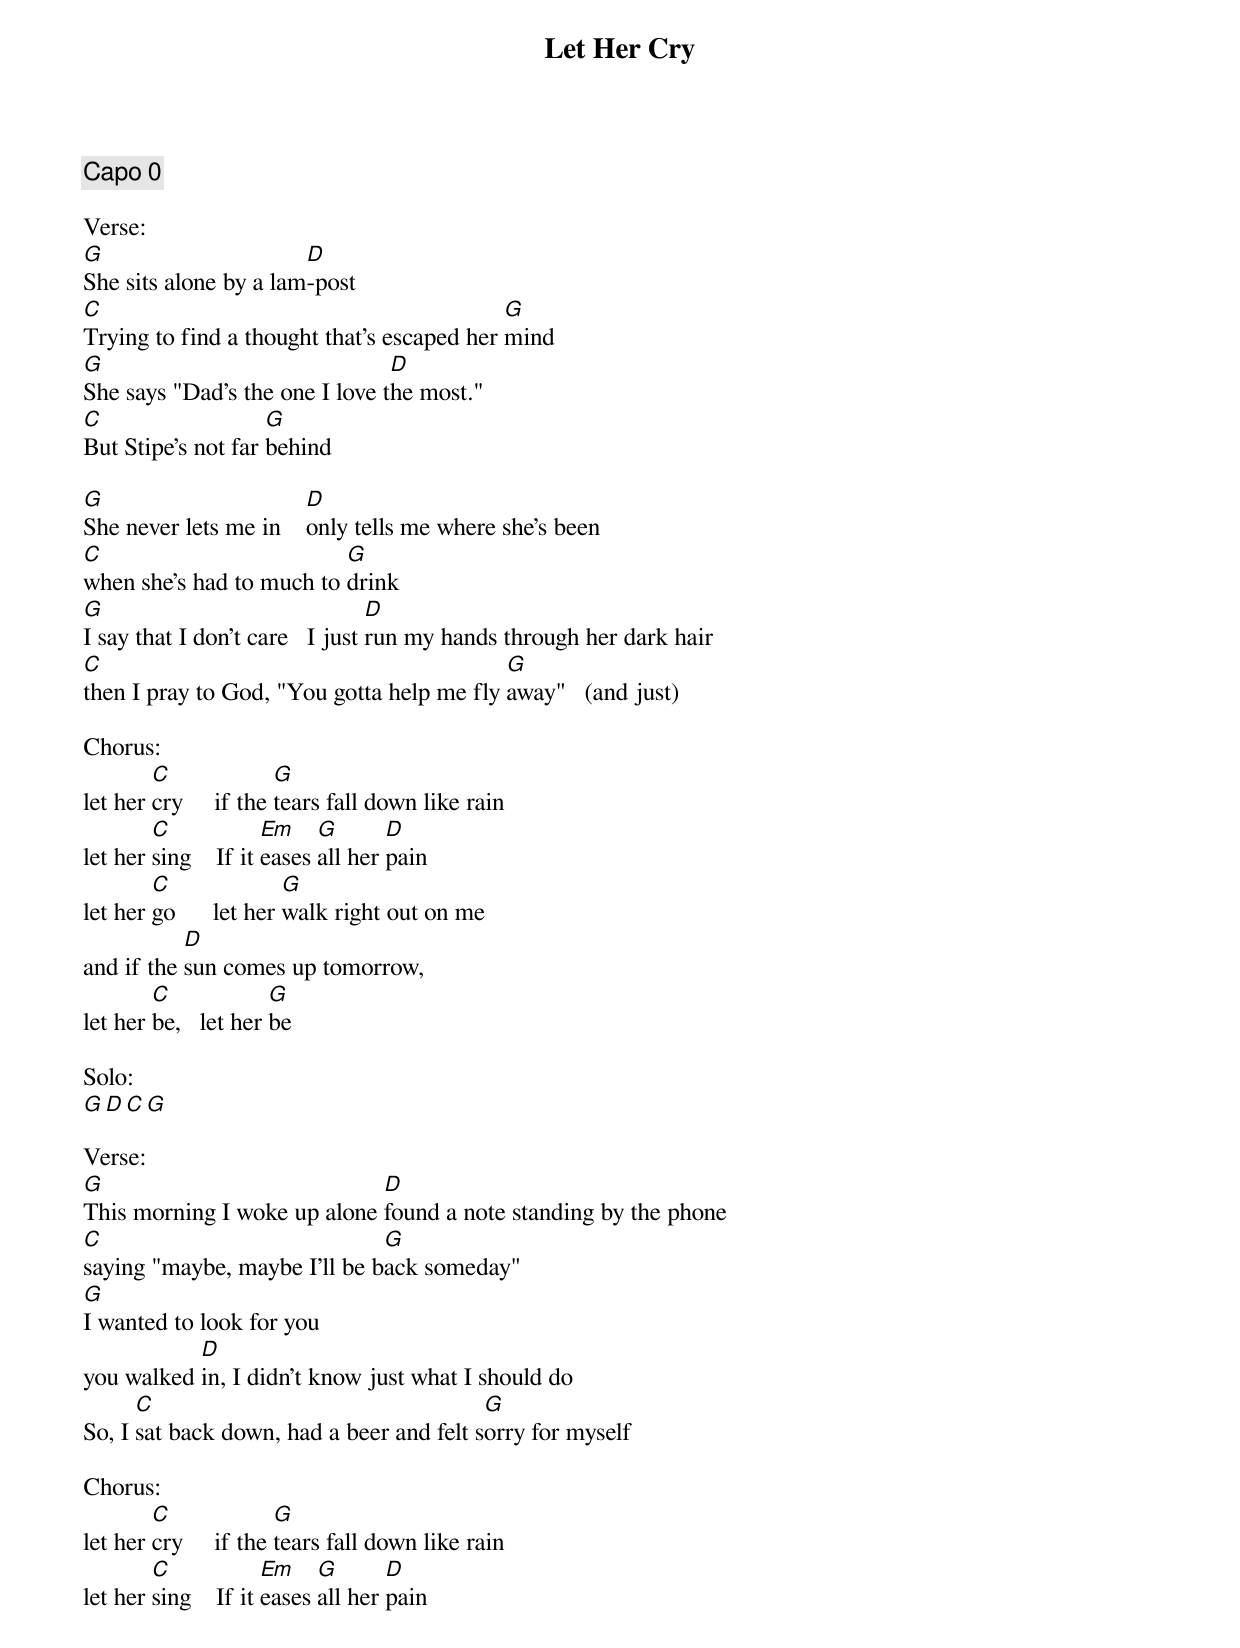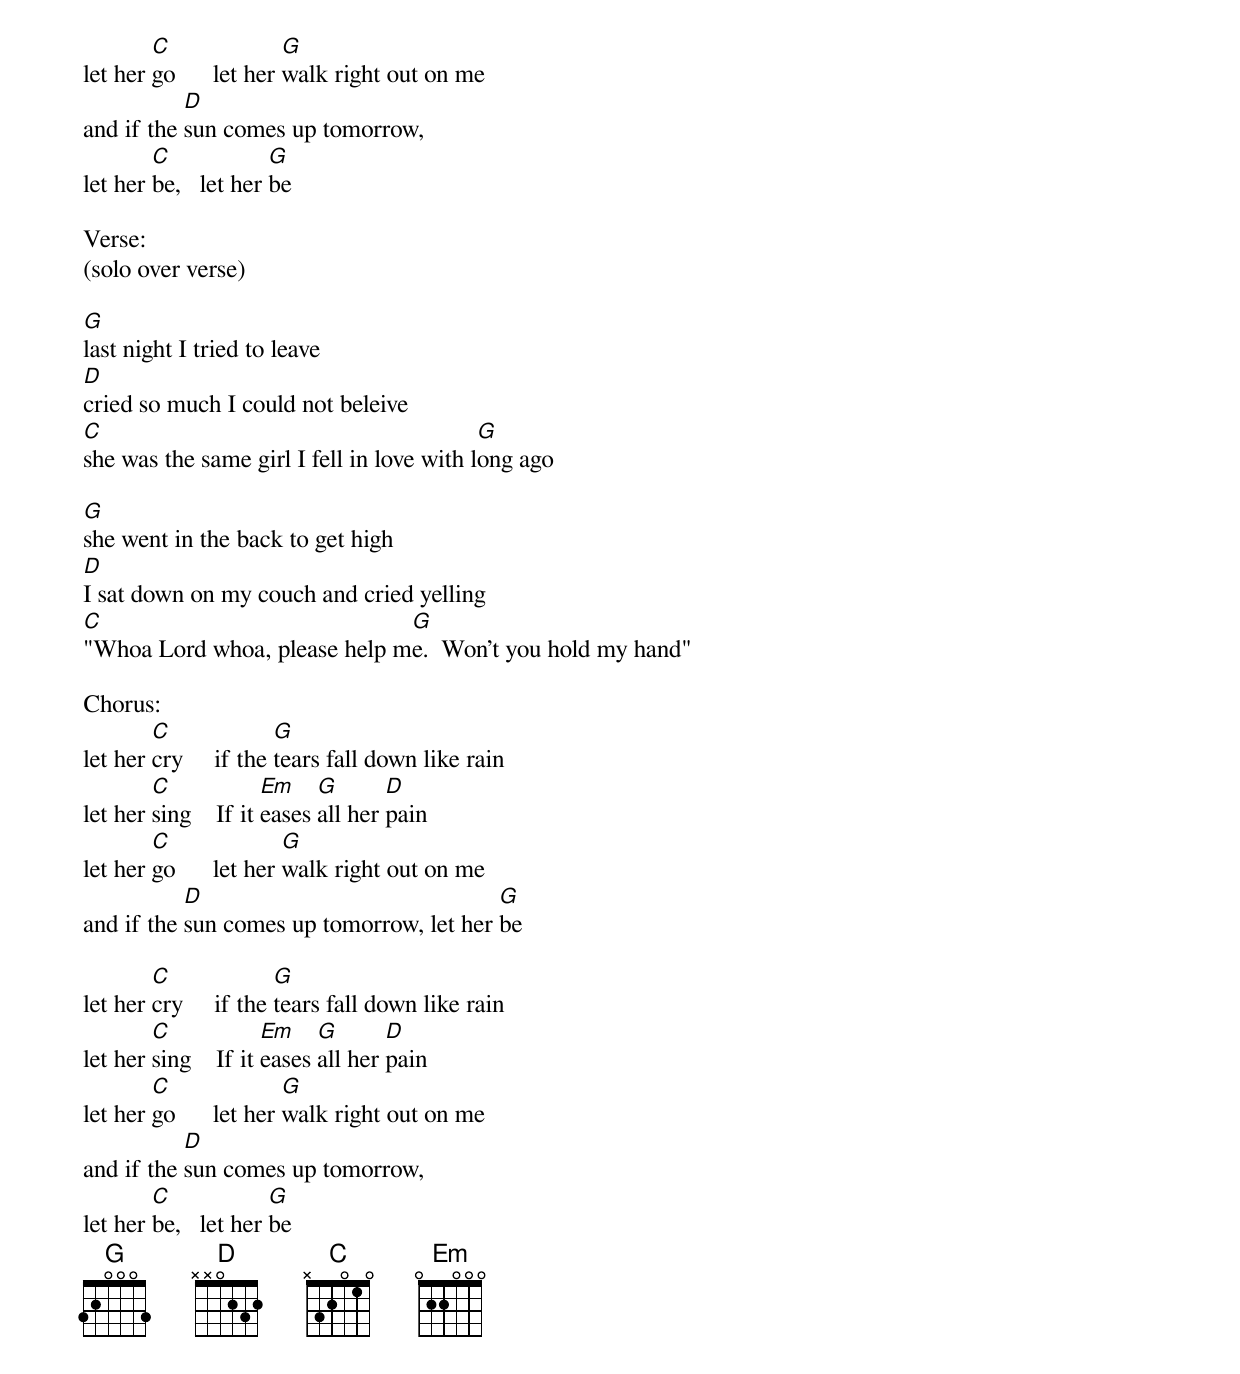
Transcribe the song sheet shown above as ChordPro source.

{title:Let Her Cry}
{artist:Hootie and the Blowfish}
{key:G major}
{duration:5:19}
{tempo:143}
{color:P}

{comment: Capo 0}

Verse:
[G]She sits alone by a lam[D]-post
[C]Trying to find a thought that's escaped her [G]mind
[G]She says "Dad's the one I love t[D]he most."
[C]But Stipe's not far [G]behind

[G]She never lets me in    [D]only tells me where she's been
[C]when she's had to much to [G]drink
[G]I say that I don't care   I just [D]run my hands through her dark hair
[C]then I pray to God, "You gotta help me fly [G]away"   (and just)

Chorus:
let her [C]cry     if the [G]tears fall down like rain
let her [C]sing    If it [Em]eases [G]all her [D]pain
let her [C]go      let her [G]walk right out on me
and if the [D]sun comes up tomorrow,
let her [C]be,   let her [G]be

Solo:
[G][D][C][G]

Verse:
[G]This morning I woke up alone [D]found a note standing by the phone
[C]saying "maybe, maybe I'll be b[G]ack someday"
[G]I wanted to look for you
you walked [D]in, I didn't know just what I should do
So, I [C]sat back down, had a beer and felt s[G]orry for myself

Chorus:
let her [C]cry     if the [G]tears fall down like rain
let her [C]sing    If it [Em]eases [G]all her [D]pain
let her [C]go      let her [G]walk right out on me
and if the [D]sun comes up tomorrow,
let her [C]be,   let her [G]be

Verse:
(solo over verse)

[G]last night I tried to leave
[D]cried so much I could not beleive
[C]she was the same girl I fell in love with l[G]ong ago

[G]she went in the back to get high
[D]I sat down on my couch and cried yelling
[C]"Whoa Lord whoa, please help m[G]e.  Won't you hold my hand"

Chorus:
let her [C]cry     if the [G]tears fall down like rain
let her [C]sing    If it [Em]eases [G]all her [D]pain
let her [C]go      let her [G]walk right out on me
and if the [D]sun comes up tomorrow, let her [G]be

let her [C]cry     if the [G]tears fall down like rain
let her [C]sing    If it [Em]eases [G]all her [D]pain
let her [C]go      let her [G]walk right out on me
and if the [D]sun comes up tomorrow,
let her [C]be,   let her [G]be
